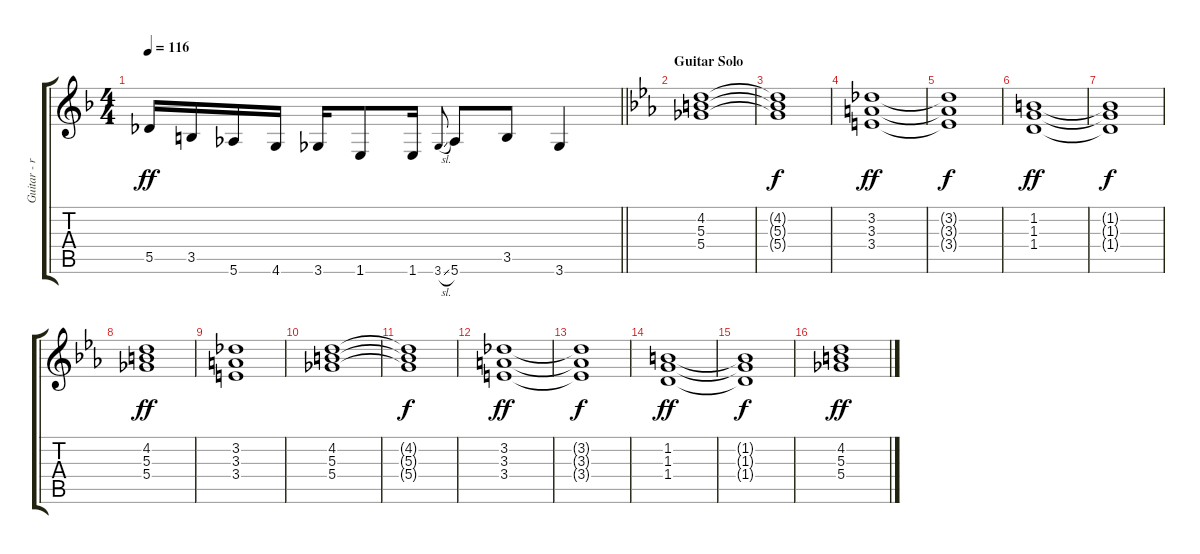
\track ("Guitar - rhythm - left" "Guitar - r") {instrument distortionguitar}
\staff {score tabs}
\tuning (Eb4 Bb3 Gb3 Db3 Ab2 Eb2) {hide}
\ts (4 4)
\tempo 116
\clef g2
\barLineRight lightlight
\ks f
5.5.16{dy ff} 3.5.16 5.6.16 4.6.16 3.6.16 1.6.8 1.6.16 3.6{sl}.8{gr onbeat} 5.6.8 3.5.8 3.6.4 |
\section ("" "Guitar Solo")
\ks eb
(4.2 5.3 5.4).1{volume 4 instrument electricguitarclean} |
(4.2{t} 5.3{t} 5.4{t}).1{dy f} |
(3.2 3.3 3.4).1{dy ff} |
(3.2{t} 3.3{t} 3.4{t}).1{dy f} |
(1.2 1.3 1.4).1{dy ff} |
(1.2{t} 1.3{t} 1.4{t}).1{dy f} |
(4.2 5.3 5.4).1{dy ff} |
(3.2 3.3 3.4).1 |
(4.2 5.3 5.4).1 |
(4.2{t} 5.3{t} 5.4{t}).1{dy f} |
(3.2 3.3 3.4).1{dy ff} |
(3.2{t} 3.3{t} 3.4{t}).1{dy f} |
(1.2 1.3 1.4).1{dy ff} |
(1.2{t} 1.3{t} 1.4{t}).1{dy f} |
(4.2 5.3 5.4).1{dy ff}
